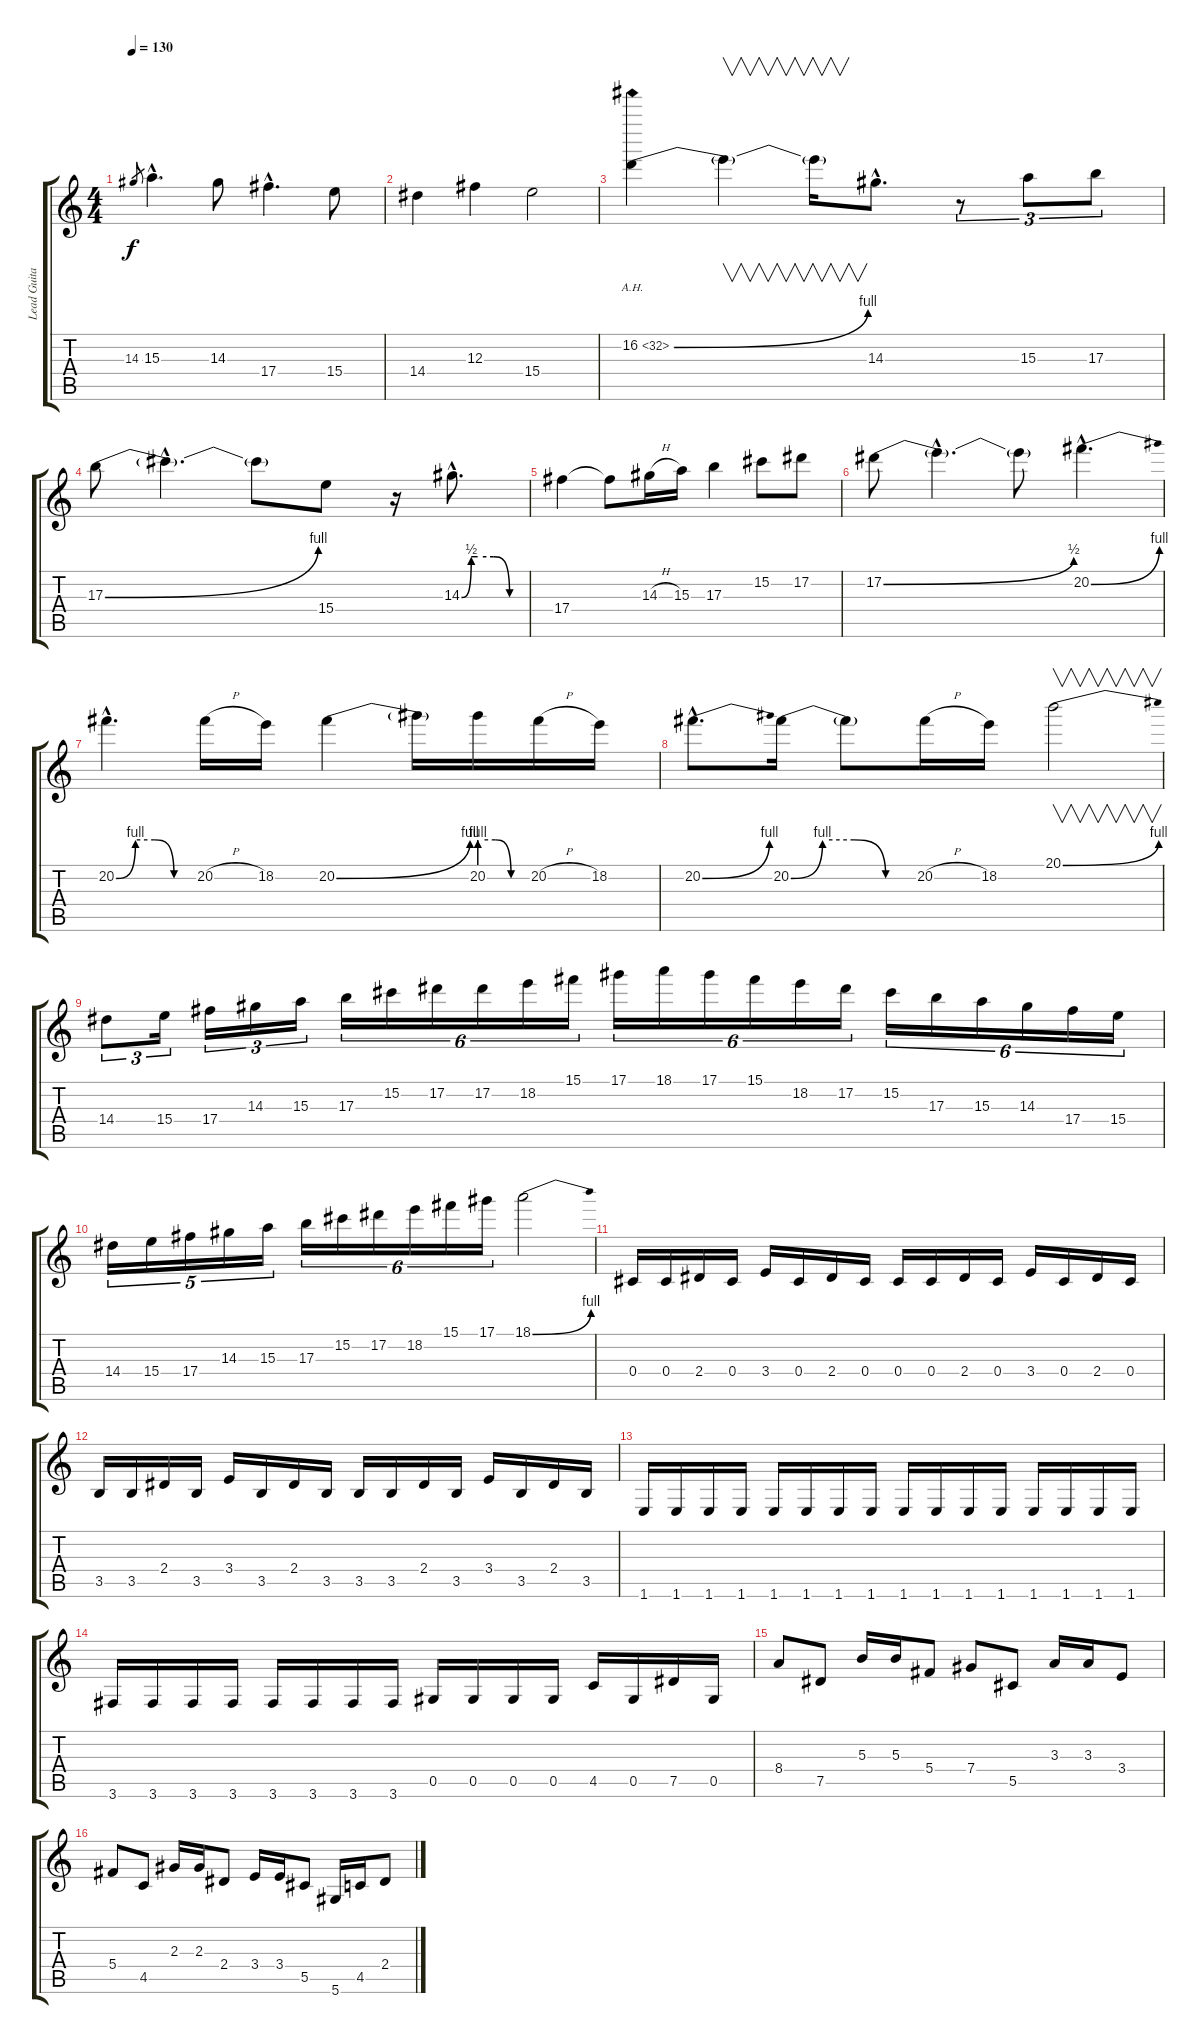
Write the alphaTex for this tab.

\track ("Lead Guitar II" "Lead Guita") {instrument distortionguitar}
\staff {score tabs}
\tuning (Eb4 Bb3 Gb3 Db3 Ab2 Eb2) {hide}
\ts (4 4)
\tempo 130
\clef g2
\ks c
14.3.8{gr dy f} 15.3{hac}.4{d} 14.3.8 17.4{hac}.4{d} 15.4.8 |
14.4.4 12.3.4 15.4.2 |
16.2{be (bend 0 0 60 4) ah 16}.4 16.2{t}.4{v} 16.2{t}.16{v} 14.3{hac}.8{d} r.8{tu (3 2)} 15.3.8{tu (3 2)} 17.3.8{tu (3 2)} |
17.3{be (bend 0 0 60 4)}.8 17.3{hac t}.4{d} 17.3{t}.8 15.4.8 r.16 14.3{be (custom 0 0 9 2 15 2 30 2 45 0 60 0) hac}.8{d} |
17.4.4 17.4{t}.8 14.3{h}.16 15.3.16 17.3.4 15.2.8 17.2.8 |
17.2{be (bend 0 0 60 2)}.8 17.2{hac t}.4{d} 17.2{t}.8 20.2{be (bend 0 0 60 4) hac}.4{d} |
20.2{be (custom 0 0 15 4 30 4 45 0 60 0) hac}.4{d} 20.2{h}.16 18.2.16 20.2{be (bend 0 0 60 4)}.4 20.2{t}.16 20.2{be (custom 0 4 20 4 40 0 60 0)}.16 20.2{h}.16 18.2.16 |
20.2{be (bend 0 0 60 4) hac}.8{d} 20.2{be (custom 0 0 15 4 30 4 45 0 60 0)}.16 20.2{t}.8 20.2{h}.16 18.2.16 20.1{be (bend 0 0 60 4)}.2{v} |
14.4.8{tu (3 2)} 15.4.16{tu (3 2)} 17.4.16{tu (3 2)} 14.3.16{tu (3 2)} 15.3.16{tu (3 2)} 17.3.16{tu (6 4)} 15.2.16{tu (6 4)} 17.2.16{tu (6 4)} 17.2.16{tu (6 4)} 18.2.16{tu (6 4)} 15.1.16{tu (6 4)} 17.1.16{tu (6 4)} 18.1.16{tu (6 4)} 17.1.16{tu (6 4)} 15.1.16{tu (6 4)} 18.2.16{tu (6 4)} 17.2.16{tu (6 4)} 15.2.16{tu (6 4)} 17.3.16{tu (6 4)} 15.3.16{tu (6 4)} 14.3.16{tu (6 4)} 17.4.16{tu (6 4)} 15.4.16{tu (6 4)} |
14.4.16{tu (5 4)} 15.4.16{tu (5 4)} 17.4.16{tu (5 4)} 14.3.16{tu (5 4)} 15.3.16{tu (5 4)} 17.3.16{tu (6 4)} 15.2.16{tu (6 4)} 17.2.16{tu (6 4)} 18.2.16{tu (6 4)} 15.1.16{tu (6 4)} 17.1.16{tu (6 4)} 18.1{be (bend 0 0 60 4)}.2 |
0.4.16 0.4.16 2.4.16 0.4.16 3.4.16 0.4.16 2.4.16 0.4.16 0.4.16 0.4.16 2.4.16 0.4.16 3.4.16 0.4.16 2.4.16 0.4.16 |
3.5.16 3.5.16 2.4.16 3.5.16 3.4.16 3.5.16 2.4.16 3.5.16 3.5.16 3.5.16 2.4.16 3.5.16 3.4.16 3.5.16 2.4.16 3.5.16 |
1.6.16 1.6.16 1.6.16 1.6.16 1.6.16 1.6.16 1.6.16 1.6.16 1.6.16 1.6.16 1.6.16 1.6.16 1.6.16 1.6.16 1.6.16 1.6.16 |
3.6.16 3.6.16 3.6.16 3.6.16 3.6.16 3.6.16 3.6.16 3.6.16 0.5.16 0.5.16 0.5.16 0.5.16 4.5.16 0.5.16 7.5.16 0.5.16 |
8.4.8 7.5.8 5.3.16 5.3.16 5.4.8 7.4.8 5.5.8 3.3.16 3.3.16 3.4.8 |
5.4.8 4.5.8 2.3.16 2.3.16 2.4.8 3.4.16 3.4.16 5.5.8 5.6.16 4.5.16 2.4.8
